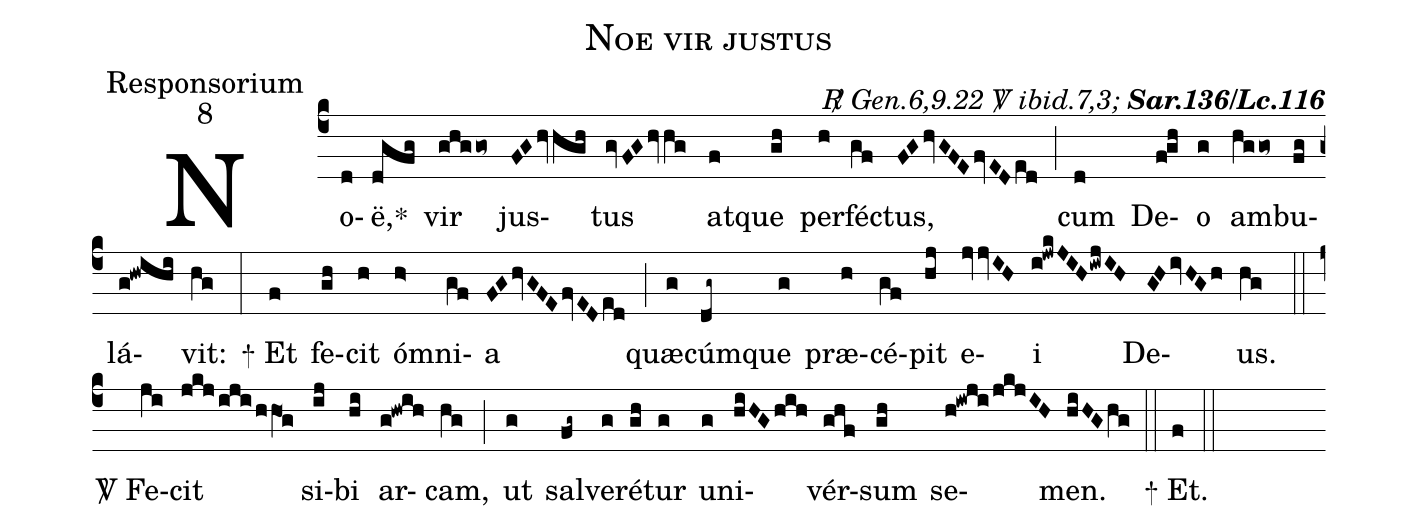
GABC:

name:Noe vir justus;
office-part:Responsorium;
mode:8;
commentary:{\itshape\mdseries \Rbar\ Gen.6,9.22 \Vbar\ ibid.7,3;\/} {\bfseries Sar.136/Lc.116};
%%
(c4) No(d)ë,<sp>*</sp>(dgfg) vir(ghggo~) jus(FGhvhgh)tus(gvFGhvhg) at(f)que(gh) per(h)féc(gf)tus,(FGhvGFEfvEDed)  (;)
cum(d) De(f!gh)o(g) am(hggo~)bu(fg)lá(g!hwihi)vit:(hg) (:)
<sp>+</sp> Et(f) fe(gh)cit(h) óm(h>)ni(gf)a(FGhvGFEfvEDed) (;)
quæ(g)cúm(dg~)que(g) præ(h)cé(gf)pit(hj) e(jvjvIH)i(i!jwkJIH/0iwjIH) De(GHivHGh)us.(hg) (::)
<sp>V/</sp> Fe(ji)cit(jkjiji/hhO1g) si(ij)bi(hi) ar(g!hwih)cam,(hg) (;)
ut(g) sal(fg~)ve(g)ré(gh)tur(g) u(g)ni(hiHGhih)vér(ghf)sum(gh) se(h!iwji/jkjIH)men.(hiHGhg) (::)
<sp>+</sp> Et.(f) (::)
